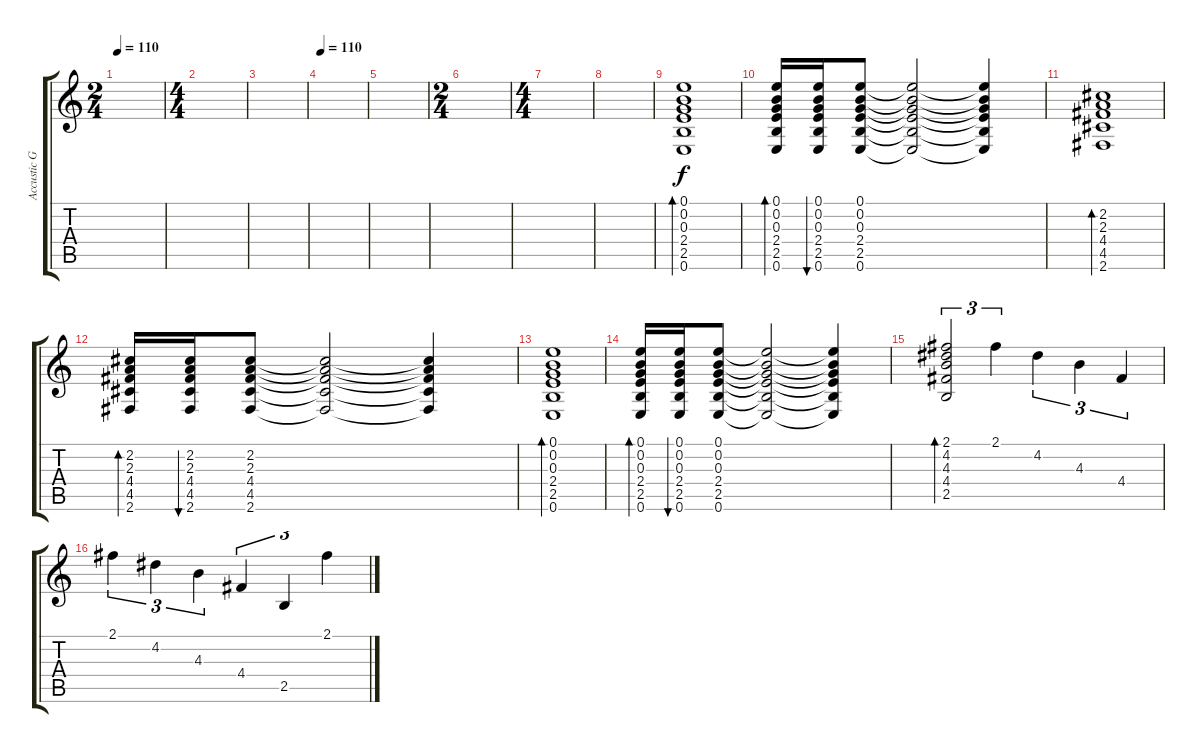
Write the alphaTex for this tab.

\track ("Accustic Guitar 1" "Accustic G") {instrument electricguitarclean}
\staff {score tabs}
\tuning (E4 B3 G3 D3 A2 E2) {hide}
\ts (2 4)
\tempo 110
\clef g2
\ks c
|
\ts (4 4)
|
|
\tempo 110
|
|
\ts (2 4)
|
\ts (4 4)
|
|
(0.1 0.2 0.3 2.4 2.5 0.6).1{bd 60} |
(0.1 0.2 0.3 2.4 2.5 0.6).16{bd 60} (0.1 0.2 0.3 2.4 2.5 0.6).16{bu 60} (0.1 0.2 0.3 2.4 2.5 0.6).8 (0.1{t} 0.2{t} 0.3{t} 2.4{t} 2.5{t} 0.6{t}).2 (0.1{t} 0.2{t} 0.3{t} 2.4{t} 2.5{t} 0.6{t}).4 |
(2.2 2.3 4.4 4.5 2.6).1{bd 60} |
(2.2 2.3 4.4 4.5 2.6).16{bd 60} (2.2 2.3 4.4 4.5 2.6).16{bu 60} (2.2 2.3 4.4 4.5 2.6).8 (2.2{t} 2.3{t} 4.4{t} 4.5{t} 2.6{t}).2 (2.2{t} 2.3{t} 4.4{t} 4.5{t} 2.6{t}).4 |
(0.1 0.2 0.3 2.4 2.5 0.6).1{bd 60} |
(0.1 0.2 0.3 2.4 2.5 0.6).16{bd 60} (0.1 0.2 0.3 2.4 2.5 0.6).16{bu 60} (0.1 0.2 0.3 2.4 2.5 0.6).8 (0.1{t} 0.2{t} 0.3{t} 2.4{t} 2.5{t} 0.6{t}).2 (0.1{t} 0.2{t} 0.3{t} 2.4{t} 2.5{t} 0.6{t}).4 |
(2.1 4.2 4.3 4.4 2.5).2{tu (3 2) bd 60} 2.1.4{tu (3 2)} 4.2.4{tu (3 2)} 4.3.4{tu (3 2)} 4.4.4{tu (3 2)} |
2.1.4{tu (3 2)} 4.2.4{tu (3 2)} 4.3.4{tu (3 2)} 4.4.4{tu (3 2)} 2.5.4{tu (3 2)} 2.1.4{tu (3 2)}
